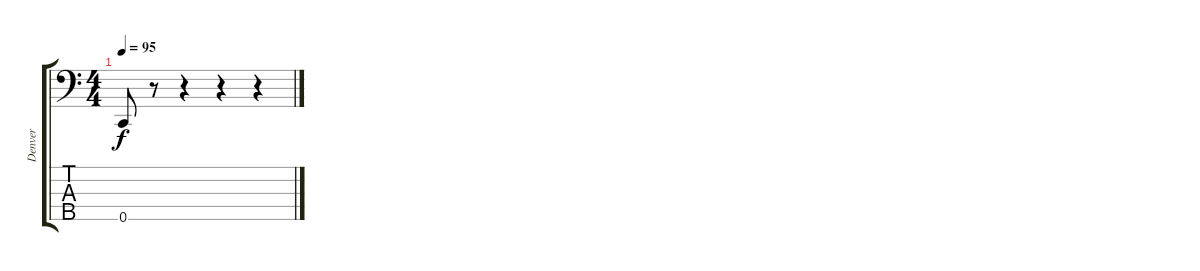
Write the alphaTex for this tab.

\track ("Denver" "Denver") {instrument electricbasspick}
\staff {score tabs}
\tuning (Ab2 Eb2 Bb1 F1 C1) {hide}
\ts (4 4)
\tempo 95
\clef f4
\ks c
0.5.8{dy f} r.8 r.4 r.4 r.4
